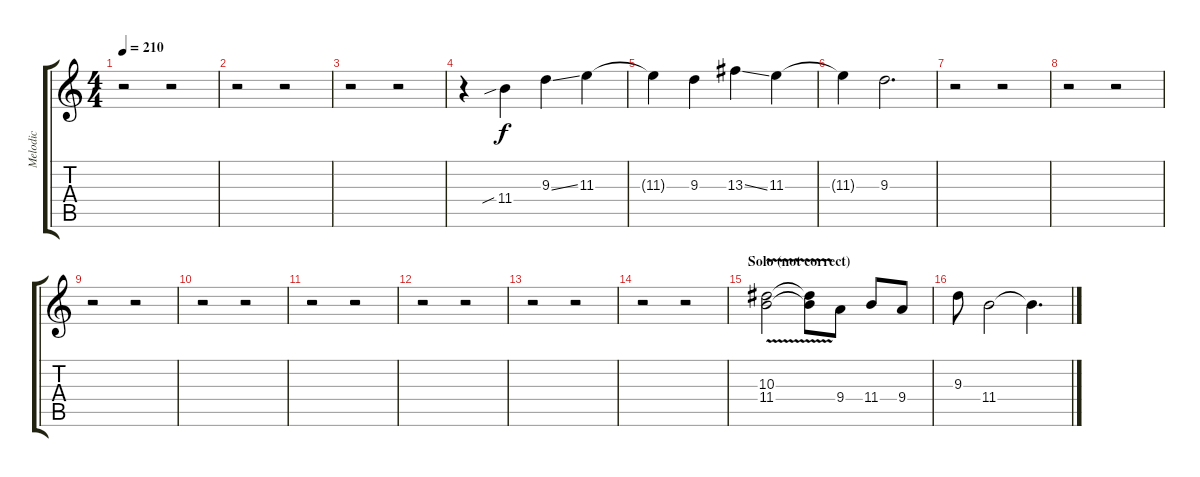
\track ("Melodic" "Melodic") {instrument distortionguitar}
\staff {score tabs}
\tuning (D4 A3 F3 C3 G2 D2) {hide}
\ts (4 4)
\tempo 210
\clef g2
\ks c
r.2{dy f} r.2 |
r.2 r.2 |
r.2 r.2 |
r.4 11.4{sib}.4 9.3{ss}.4 11.3.4 |
11.3{t}.4 9.3.4 13.3{ss}.4 11.3.4 |
11.3{t}.4 9.3.2{d} |
r.2 r.2 |
r.2 r.2 |
r.2 r.2 |
r.2 r.2 |
r.2 r.2 |
r.2 r.2 |
r.2 r.2 |
r.2 r.2 |
\section ("" "Solo (not correct)")
(10.3{v} 11.4{v}).2 (10.3{v t} 11.4{v t}).8 9.4.8 11.4.8 9.4.8 |
9.3.8 11.4.2 11.4{t}.4{d}
